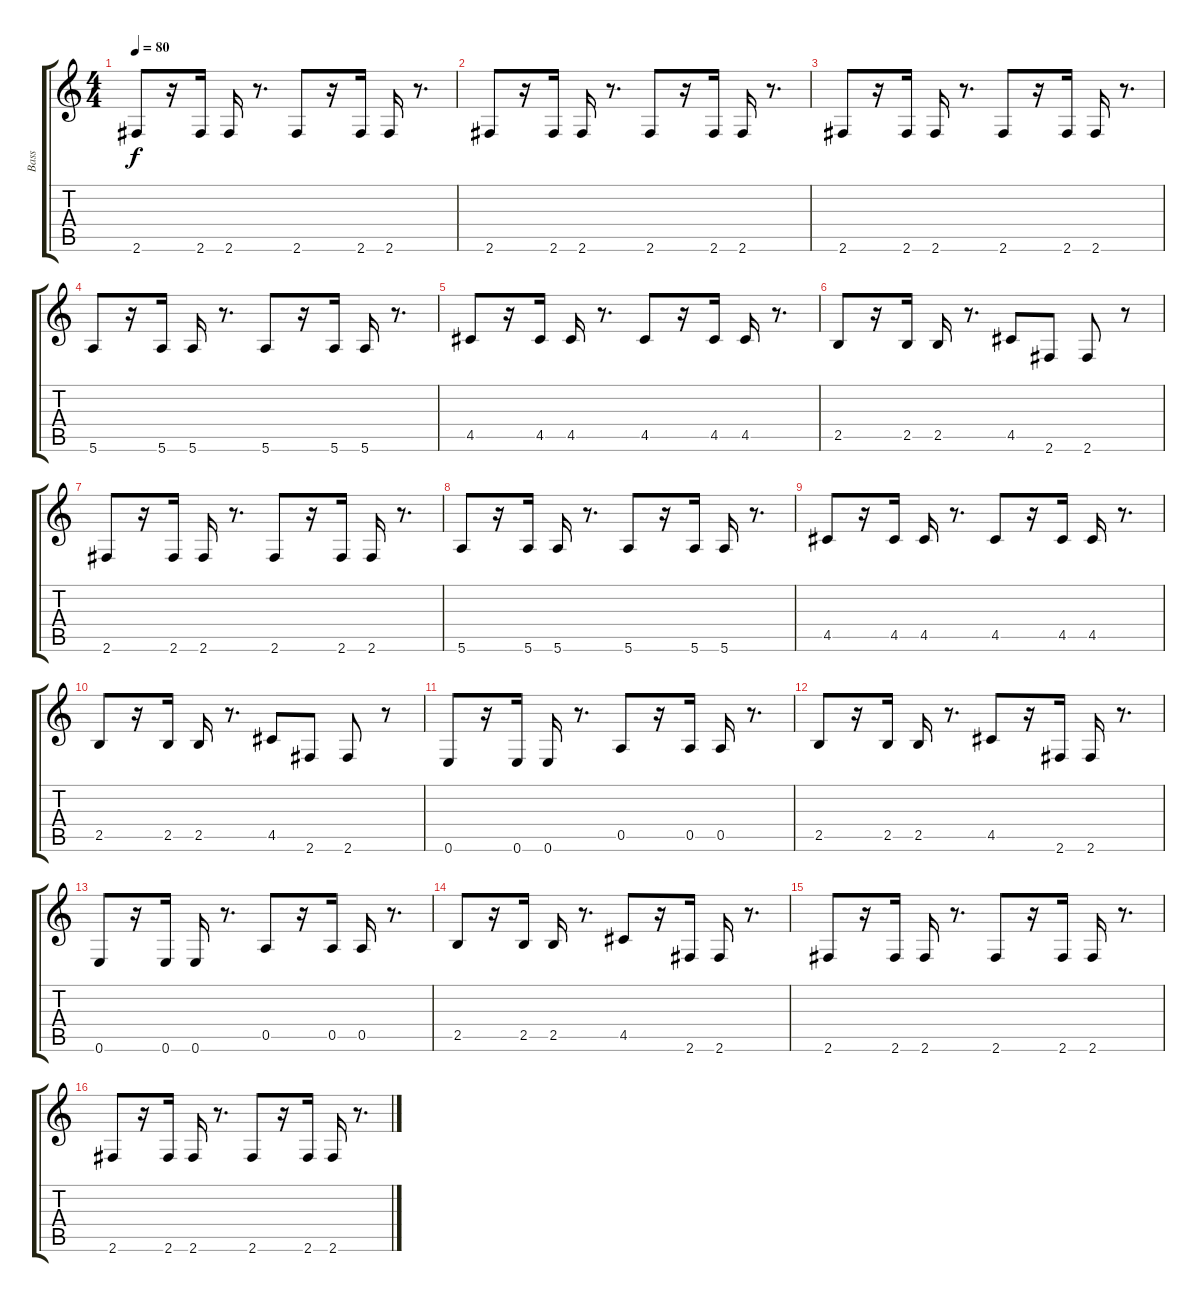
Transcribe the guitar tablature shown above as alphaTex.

\track ("Bass" "Bass") {instrument electricbasspick}
\staff {score tabs}
\tuning (E4 B3 G3 D3 A2 E2) {hide}
\ts (4 4)
\tempo 80
\clef g2
\ks c
2.6.8{dy f} r.16 2.6.16 2.6.16 r.8{d} 2.6.8 r.16 2.6.16 2.6.16 r.8{d} |
2.6.8 r.16 2.6.16 2.6.16 r.8{d} 2.6.8 r.16 2.6.16 2.6.16 r.8{d} |
2.6.8 r.16 2.6.16 2.6.16 r.8{d} 2.6.8 r.16 2.6.16 2.6.16 r.8{d} |
5.6.8 r.16 5.6.16 5.6.16 r.8{d} 5.6.8 r.16 5.6.16 5.6.16 r.8{d} |
4.5.8 r.16 4.5.16 4.5.16 r.8{d} 4.5.8 r.16 4.5.16 4.5.16 r.8{d} |
2.5.8 r.16 2.5.16 2.5.16 r.8{d} 4.5.8 2.6.8 2.6.8 r.8 |
2.6.8 r.16 2.6.16 2.6.16 r.8{d} 2.6.8 r.16 2.6.16 2.6.16 r.8{d} |
5.6.8 r.16 5.6.16 5.6.16 r.8{d} 5.6.8 r.16 5.6.16 5.6.16 r.8{d} |
4.5.8 r.16 4.5.16 4.5.16 r.8{d} 4.5.8 r.16 4.5.16 4.5.16 r.8{d} |
2.5.8 r.16 2.5.16 2.5.16 r.8{d} 4.5.8 2.6.8 2.6.8 r.8 |
0.6.8 r.16 0.6.16 0.6.16 r.8{d} 0.5.8 r.16 0.5.16 0.5.16 r.8{d} |
2.5.8 r.16 2.5.16 2.5.16 r.8{d} 4.5.8 r.16 2.6.16 2.6.16 r.8{d} |
0.6.8 r.16 0.6.16 0.6.16 r.8{d} 0.5.8 r.16 0.5.16 0.5.16 r.8{d} |
2.5.8 r.16 2.5.16 2.5.16 r.8{d} 4.5.8 r.16 2.6.16 2.6.16 r.8{d} |
2.6.8 r.16 2.6.16 2.6.16 r.8{d} 2.6.8 r.16 2.6.16 2.6.16 r.8{d} |
2.6.8 r.16 2.6.16 2.6.16 r.8{d} 2.6.8 r.16 2.6.16 2.6.16 r.8{d}
